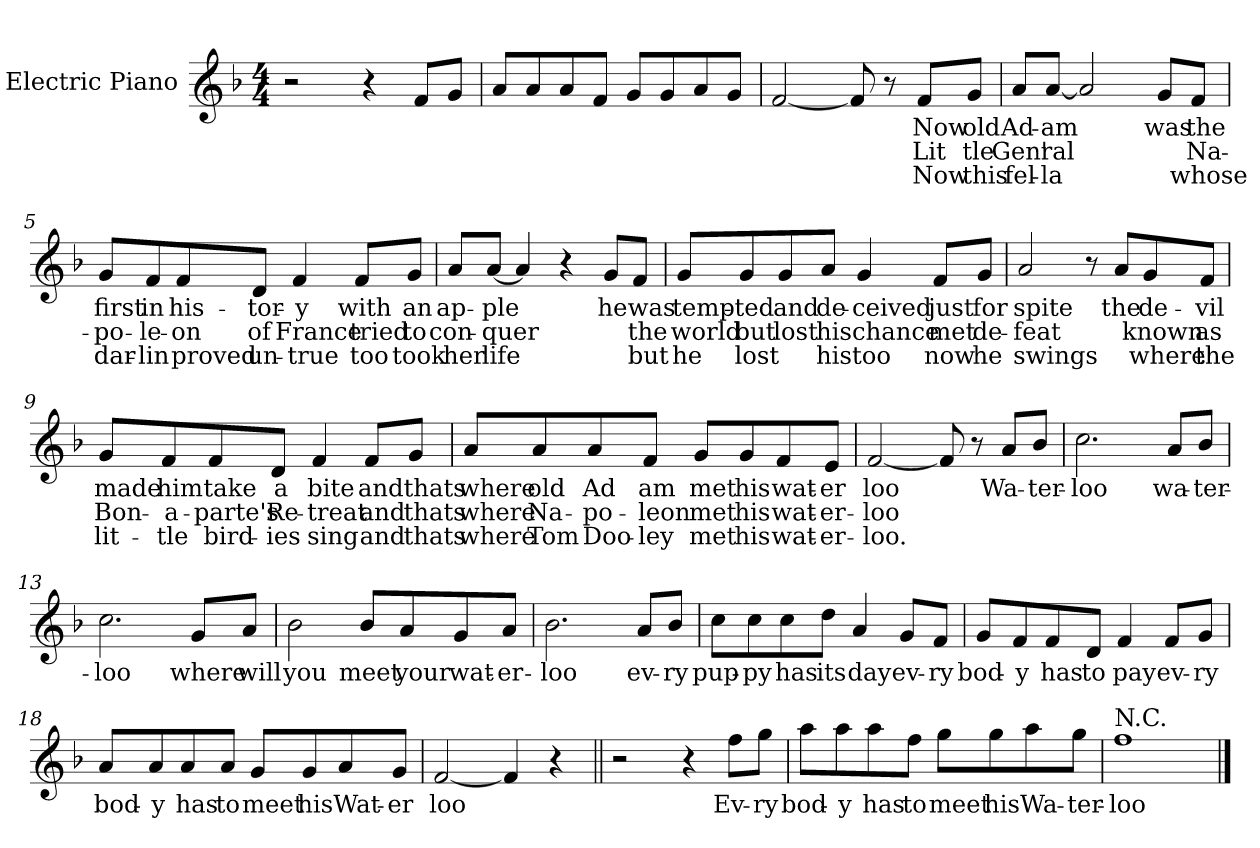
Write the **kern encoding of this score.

**kern	**text	**text	**text
*part1	*part1	*part1	*part1
*staff1	*staff1	*staff1	*staff1
*I"Electric Piano	*	*	*
*I'E.Pno	*	*	*
*clefG2	*	*	*
*k[b-]	*	*	*
*F:	*	*	*
*M4/4	*	*	*
=1	=1	=1	=1
2r	.	.	.
4r	.	.	.
8f/L	.	.	.
8g/J	.	.	.
=2	=2	=2	=2
8a/L	.	.	.
8a/	.	.	.
8a/	.	.	.
8f/J	.	.	.
8g/L	.	.	.
8g/	.	.	.
8a/	.	.	.
8g/J	.	.	.
=3	=3	=3	=3
[2f/	.	.	.
8f/]	.	.	.
8r	.	.	.
8f/L	Now	Lit	Now
8g/J	old	-tle	this
=4	=4	=4	=4
8a/L	Ad-	Gen'	fel-
[8a/J	-am	ral	-la
2a/]	.	.	.
8g/L	was	.	.
8f/J	the	Na-	whose
!!LO:LB:g=z
=5	=5	=5	=5
8g/L	first	-po-	dar-
8f/	in	-le-	-lin
8f/	his-	-on	proved
8d/J	-tor-	of	un-
4f/	-y	France	-true
8f/L	with	tried	too
8g/J	an	to	took
=6	=6	=6	=6
8a/L	ap-	con-	her
[8a/J	-ple	-quer	life
4a/]	.	.	.
4r	.	.	.
8g/L	he	.	.
8f/J	was	the	but
!!LO:LB:g=z
=7	=7	=7	=7
8g/L	temp-	world	he
8g/	-ted	but	lost
8g/	and	lost	.
8a/J	de-	his	his
4g/	ceived	chance	too
8f/L	just	met	now
8g/J	for	de-	he
=8	=8	=8	=8
2a/	spite	-feat	swings
8r	.	.	.
8a/L	the	.	.
8g/	de-	known	where
8f/J	-vil	as	the
!!LO:LB:g=z
=9	=9	=9	=9
8g/L	made	Bon-	lit-
8f/	him	-a-	-tle
8f/	take	-parte's	bird-
8d/J	a	Re-	-ies
4f/	bite	-treat	sing
8f/L	and	and	and
8g/J	thats	thats	thats
=10	=10	=10	=10
8a/L	where	where	where
8a/	old	Na-	Tom
8a/	Ad	-po-	Doo-
8f/J	am	-leon	-ley
8g/L	met	met	met
8g/	his	his	his
8f/	wat-	wat-	wat-
8e/J	-er	-er-	-er-
!!LO:LB:g=z
=11	=11	=11	=11
[2f/	loo	-loo	-loo.
8f/]	.	.	.
8r	.	.	.
8a/L	Wa-	.	.
8b-/J	-ter-	.	.
=12	=12	=12	=12
2.cc\	-loo	.	.
8a/L	wa-	.	.
8b-/J	-ter-	.	.
=13	=13	=13	=13
2.cc\	-loo	.	.
8g/L	where	.	.
8a/J	will	.	.
=14	=14	=14	=14
2b-\	you	.	.
8b-/L	meet	.	.
8a/	your	.	.
8g/	wat-	.	.
8a/J	-er-	.	.
!!LO:LB:g=z
=15	=15	=15	=15
2.b-\	-loo	.	.
8a/L	ev-	.	.
8b-/J	-ry	.	.
=16	=16	=16	=16
8cc\L	pup-	.	.
8cc\	-py	.	.
8cc\	has	.	.
8dd\J	its	.	.
4a/	day	.	.
8g/L	ev-	.	.
8f/J	-ry	.	.
=17	=17	=17	=17
8g/L	bod-	.	.
8f/	-y	.	.
8f/	has	.	.
8d/J	to	.	.
4f/	pay	.	.
8f/L	ev-	.	.
8g/J	-ry	.	.
!!LO:PB:g=z
=18	=18	=18	=18
8a/L	bod-	.	.
8a/	-y	.	.
8a/	has	.	.
8a/J	to	.	.
8g/L	meet	.	.
8g/	his	.	.
8a/	Wat-	.	.
8g/J	-er	.	.
=19	=19	=19	=19
[2f/	loo	.	.
4f/]	.	.	.
4r	.	.	.
=20||	=20||	=20||	=20||
2r	.	.	.
4r	.	.	.
8ff\L	Ev-	.	.
8gg\J	-ry	.	.
!!LO:LB:g=z
=21	=21	=21	=21
8aa\L	bod-	.	.
8aa\	-y	.	.
8aa\	has	.	.
8ff\J	to	.	.
8gg\L	meet	.	.
8gg\	his	.	.
8aa\	Wa-	.	.
8gg\J	-ter-	.	.
=22	=22	=22	=22
!LO:TX:a:t=N.C.	!	!	!
1ff	-loo	.	.
==	==	==	==
*-	*-	*-	*-
